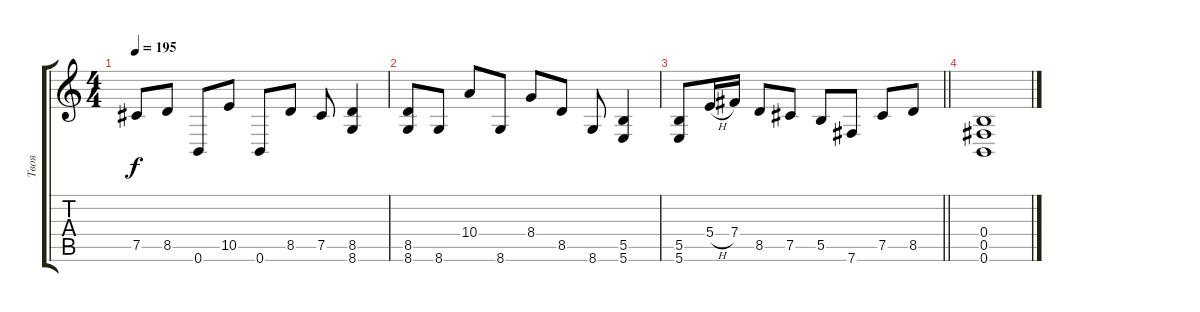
\track ("Твоя" "Твоя") {instrument distortionguitar}
\staff {score tabs}
\tuning (Db4 Ab3 E3 B2 Gb2 B1) {hide}
\ts (4 4)
\tempo 195
\clef g2
\ks c
7.5.8{dy f} 8.5.8 0.6.8 10.5.8 0.6.8 8.5.8 7.5.8 (8.5 8.6).4 |
(8.5 8.6).8 8.6.8 10.4.8 8.6.8 8.4.8 8.5.8 8.6.8 (5.5 5.6).4 |
\barLineRight lightlight
(5.5 5.6).8 5.4{h}.16 7.4.16 8.5.8 7.5.8 5.5.8 7.6.8 7.5.8 8.5.8 |
(0.4 0.5 0.6).1
